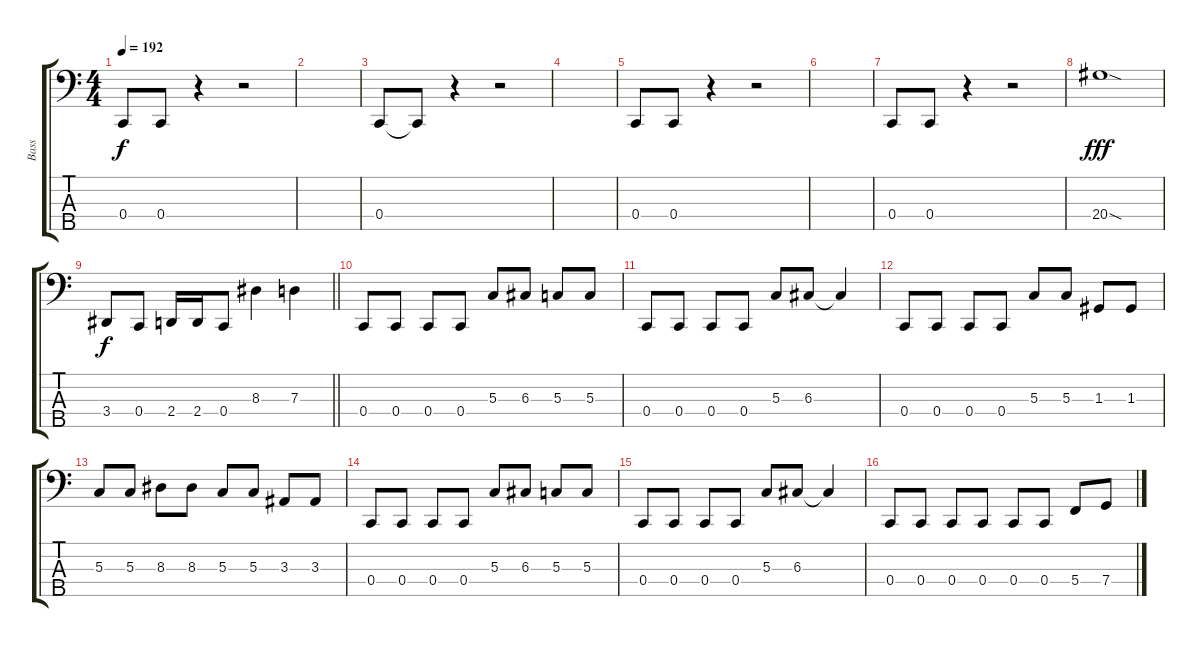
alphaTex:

\track ("Bass" "Bass") {instrument electricbasspick}
\staff {score tabs}
\tuning (F2 C2 G1 C1 A0) {hide}
\ts (4 4)
\tempo 192
\clef f4
\ks c
0.4.8{dy f instrument electricbasspick} 0.4.8 r.4 r.2 |
|
0.4.8 0.4{t}.8 r.4 r.2 |
|
0.4.8 0.4.8 r.4 r.2 |
|
0.4.8 0.4.8 r.4 r.2 |
20.4{sod}.1{dy fff} |
\barLineRight lightlight
3.4.8{dy f} 0.4.8 2.4.16 2.4.16 0.4.8 8.3.4 7.3.4 |
0.4.8 0.4.8 0.4.8 0.4.8 5.3.8 6.3.8 5.3.8 5.3.8 |
0.4.8 0.4.8 0.4.8 0.4.8 5.3.8 6.3.8 6.3{t}.4 |
0.4.8 0.4.8 0.4.8 0.4.8 5.3.8 5.3.8 1.3.8 1.3.8 |
5.3.8 5.3.8 8.3.8 8.3.8 5.3.8 5.3.8 3.3.8 3.3.8 |
0.4.8 0.4.8 0.4.8 0.4.8 5.3.8 6.3.8 5.3.8 5.3.8 |
0.4.8 0.4.8 0.4.8 0.4.8 5.3.8 6.3.8 6.3{t}.4 |
0.4.8 0.4.8 0.4.8 0.4.8 0.4.8 0.4.8 5.4.8 7.4.8
